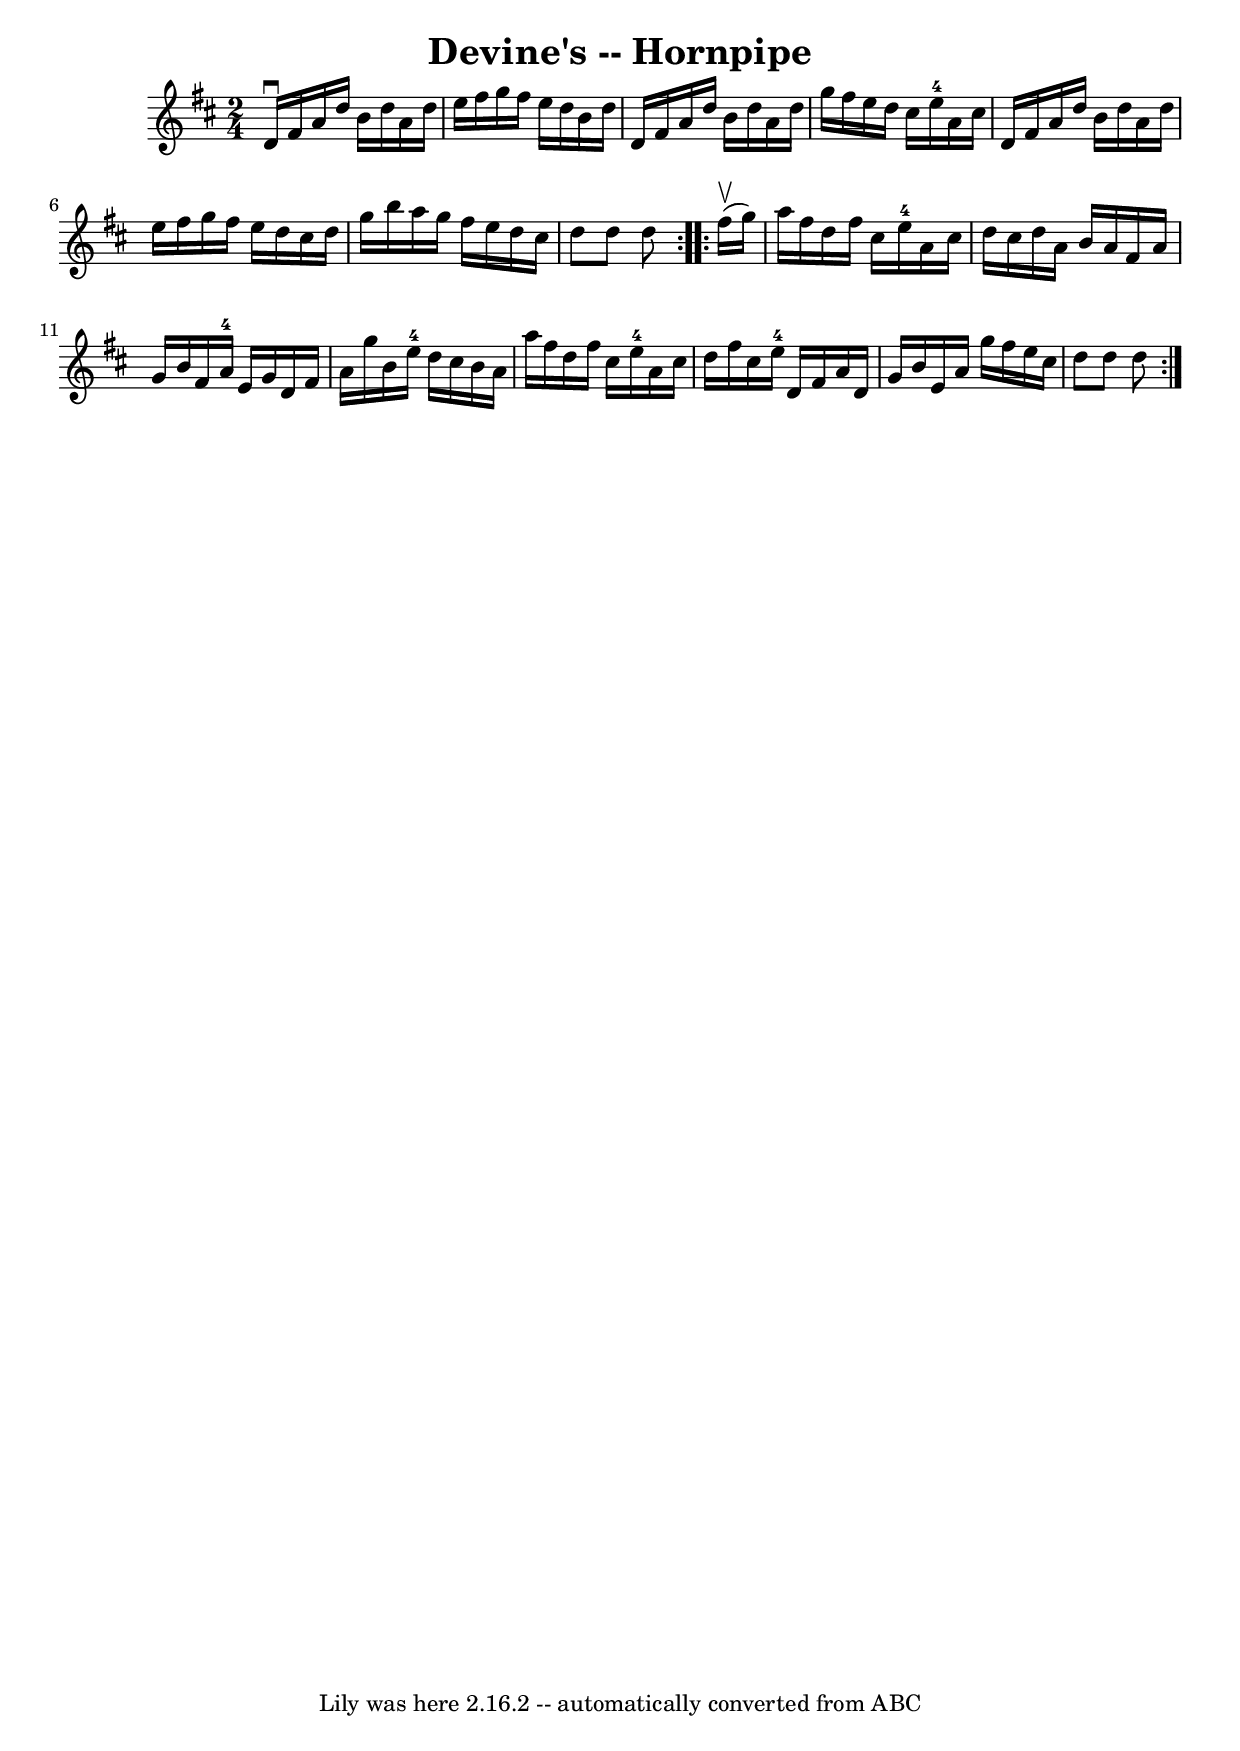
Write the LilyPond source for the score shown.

\version "2.16.2"
\include "Mammoth.ily"
\header {
  %% book = "Cole's 1000 Fiddle Tunes"
  crossRefNumber = "1"
  footnotes = ""
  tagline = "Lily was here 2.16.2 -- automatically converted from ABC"
  title = "Devine's -- Hornpipe"

}
voicedefault =  {



  \repeat volta 2 {

    \time 2/4 
    \key d \major
    d'16^\downbow fis'16 a'16 d''16 b'16    
    d''16 a'16 d''16  |
    e''16 fis''16 g''16 fis''16    
    e''16 d''16 b'16 d''16  |
    d'16 fis'16 a'16 d''16    
    b'16 d''16 a'16 d''16  |
    g''16 fis''16 e''16 d''16   
    cis''16 e''16-4 a'16 cis''16  |
    d'16 fis'16 a'16   
    d''16 b'16 d''16 a'16 d''16  |
    e''16 fis''16 g''16  
    fis''16 e''16 d''16 cis''16 d''16  |
    g''16 b''16    
    a''16 g''16 fis''16 e''16 d''16 cis''16  |
    d''8 d''8 
    d''8  
  }     
  \repeat volta 2 {
    fis''16 (^\upbow g''16) |
    
    a''16 fis''16 d''16 fis''16 cis''16 e''16-4 a'16 cis''16  |
    d''16 cis''16 d''16 a'16 b'16 a'16 fis'16 a'16  |
    g'16 b'16 fis'16 a'16-4 e'16 g'16 d'16    
    fis'16  |
    a'16 g''16 b'16 e''16-4 d''16 cis''16    
    b'16 a'16  |
    a''16 fis''16 d''16 fis''16 cis''16    
    e''16-4 a'16 cis''16  |
    d''16 fis''16 cis''16 e''16-4 d'16 fis'16 a'16 d'16  |
    g'16 b'16 e'16 a'16  
    g''16 fis''16 e''16 cis''16  |
    d''8 d''8 d''8  
  }   

}

\score{
  <<

    \context Staff="default"
    {
      \voicedefault 
      
    }

  >>
  \layout {
    
  }
  \midi {
  }

}
